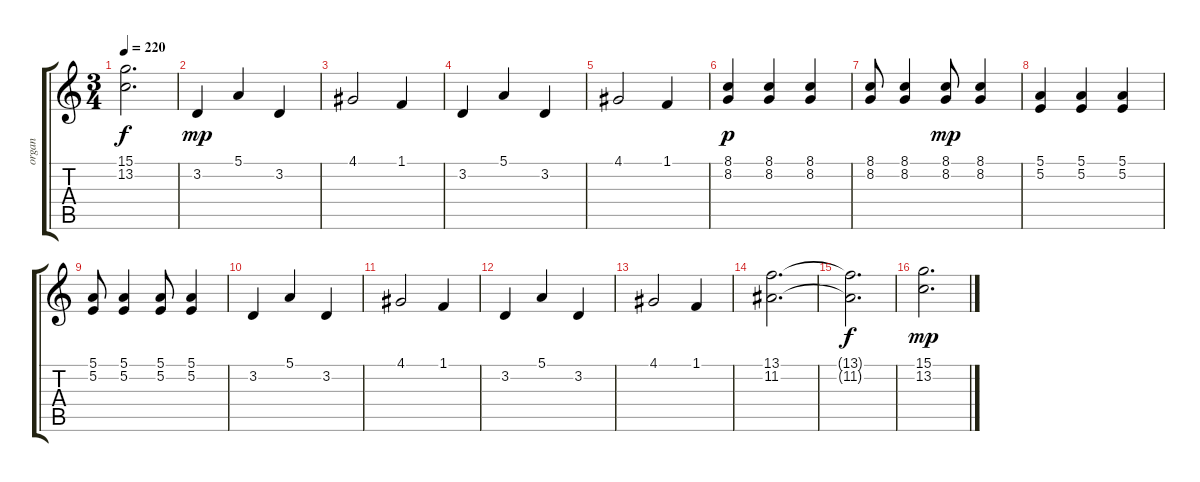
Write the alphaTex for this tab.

\track ("organ" "organ") {instrument rockorgan}
\staff {score tabs}
\tuning (E4 B3 G3 D3 A2 E2) {hide}
\ts (3 4)
\tempo 220
\clef g2
\ks c
(15.1{t} 13.2{t}).2{d dy f} |
3.2.4{dy mp} 5.1.4 3.2.4 |
4.1.2 1.1.4 |
3.2.4 5.1.4 3.2.4 |
4.1.2 1.1.4 |
(8.1 8.2).4{dy p} (8.1 8.2).4 (8.1 8.2).4 |
(8.1 8.2).8 (8.1 8.2).4 (8.1 8.2).8{dy mp} (8.1 8.2).4 |
(5.1 5.2).4 (5.1 5.2).4 (5.1 5.2).4 |
(5.1 5.2).8 (5.1 5.2).4 (5.1 5.2).8 (5.1 5.2).4 |
3.2.4 5.1.4 3.2.4 |
4.1.2 1.1.4 |
3.2.4 5.1.4 3.2.4 |
4.1.2 1.1.4 |
(13.1 11.2).2{d} |
(13.1{t} 11.2{t}).2{d dy f} |
(15.1 13.2).2{d dy mp}
